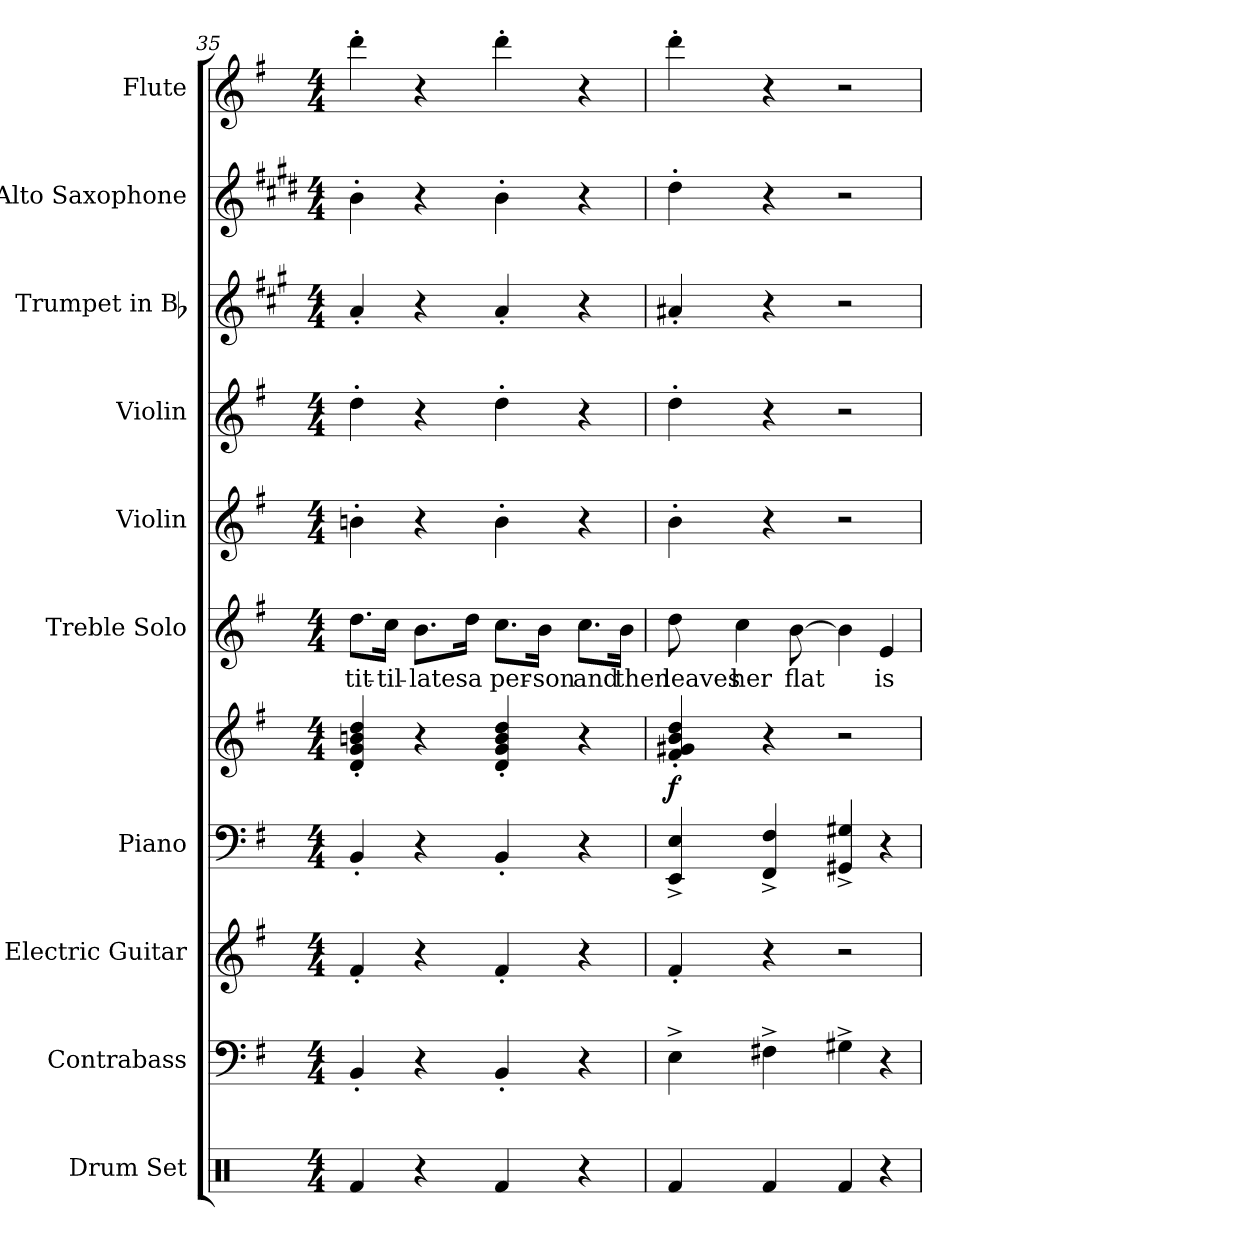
**kern	**kern	**kern	**kern	**kern	**dynam	**kern	**text	**kern	**kern	**kern	**kern	**kern
*part10	*part9	*part8	*part7	*part7	*part7	*part6	*part6	*part5	*part4	*part3	*part2	*part1
*staff11	*staff10	*staff9	*staff8	*staff7	*staff7/8	*staff6	*staff6	*staff5	*staff4	*staff3	*staff2	*staff1
*I"Drum Set	*I"Contrabass	*I"Electric Guitar	*I"Piano	*	*	*I"Treble Solo	*	*I"Violin	*I"Violin	*I"Trumpet in Bb	*I"Alto Saxophone	*I"Flute
*I'Dr.	*I'Cb.	*I'E. Gtr.	*I'Pno.	*	*	*I'Tr. Solo	*	*I'Vln.	*I'Vln.	*I'Tpt.	*I'Alto Sax.	*I'Fl.
!!LO:PB:g=z
*clefX	*clefF4	*clefG2	*clefF4	*clefG2	*	*clefG2	*	*clefG2	*clefG2	*clefG2	*clefG2	*clefG2
*	*ITrd7c12	*ITrd7c12	*	*	*	*	*	*	*	*ITrd1c2	*ITrd5c9	*
*k[]	*k[f#]	*k[f#]	*k[f#]	*k[f#]	*	*k[f#]	*	*k[f#]	*k[f#]	*k[f#]	*k[f#]	*k[f#]
*C:	*G:	*G:	*G:	*G:	*	*G:	*	*G:	*G:	*G:	*G:	*G:
*M4/4	*M4/4	*M4/4	*M4/4	*M4/4	*	*M4/4	*	*M4/4	*M4/4	*M4/4	*M4/4	*M4/4
=35	=35	=35	=35	=35	=35	=35	=35	=35	=35	=35	=35	=35
!	!	!	!	!	!	!	!LO:LY:b:color=#000000	!	!	!	!	!
4Rfi/	4BBB'i/	4F#'i/	4BB'i/	4di/' 4gi' 4bni' 4ddi'	.	8.ddi\L	tit-	4bn'i\	4dd'i\	4g'i/	4d'i\	4ddd'i\
!	!	!	!	!	!	!	!LO:LY:b:color=#000000	!	!	!	!	!
.	.	.	.	.	.	16cci\Jk	-til-	.	.	.	.	.
!	!	!	!	!	!	!	!LO:LY:b:color=#000000	!	!	!	!	!
4r	4r	4r	4r	4r	.	8.bi\L	-lates	4r	4r	4r	4r	4r
!	!	!	!	!	!	!	!LO:LY:b:color=#000000	!	!	!	!	!
.	.	.	.	.	.	16ddi\Jk	a	.	.	.	.	.
!	!	!	!	!	!	!	!LO:LY:b:color=#000000	!	!	!	!	!
4Rfi/	4BBB'i/	4F#'i/	4BB'i/	4di/' 4gi' 4bi' 4ddi'	.	8.cci\L	per-	4b'i\	4dd'i\	4g'i/	4d'i\	4ddd'i\
!	!	!	!	!	!	!	!LO:LY:b:color=#000000	!	!	!	!	!
.	.	.	.	.	.	16bi\Jk	-son	.	.	.	.	.
!	!	!	!	!	!	!	!LO:LY:b:color=#000000	!	!	!	!	!
4r	4r	4r	4r	4r	.	8.cci\L	and	4r	4r	4r	4r	4r
!	!	!	!	!	!	!	!LO:LY:b:color=#000000	!	!	!	!	!
.	.	.	.	.	.	16bi\Jk	then	.	.	.	.	.
=36	=36	=36	=36	=36	=36	=36	=36	=36	=36	=36	=36	=36
!	!	!	!	!	!	!	!LO:LY:b:color=#000000	!	!	!	!	!
4Rfi/	4EE^i\	4F#'i/	4EEi/^ 4Ei^	4f#i/' 4g#Xi' 4bi' 4ddi'	f	8ddi\	leaves	4b'i\	4dd'i\	4g#X'i/	4f#'i\	4ddd'i\
!	!	!	!	!	!	!	!LO:LY:b:color=#000000	!	!	!	!	!
.	.	.	.	.	.	4cci\	her	.	.	.	.	.
4Rfi/	4FF#X^i\	4r	4FF#i/^ 4F#i^	4r	.	.	.	4r	4r	4r	4r	4r
!	!	!	!	!	!	!	!LO:LY:b:color=#000000	!	!	!	!	!
.	.	.	.	.	.	[>8bi\	flat	.	.	.	.	.
4Rfi/	4GG#X^i\	2r	4GG#Xi/^ 4G#Xi^	2r	.	4bi\]	.	2r	2r	2r	2r	2r
!	!	!	!	!	!	!	!LO:LY:b:color=#000000	!	!	!	!	!
4r	4r	.	4r	.	.	4ei/	is	.	.	.	.	.
=	=	=	=	=	=	=	=	=	=	=	=	=
*-	*-	*-	*-	*-	*-	*-	*-	*-	*-	*-	*-	*-
